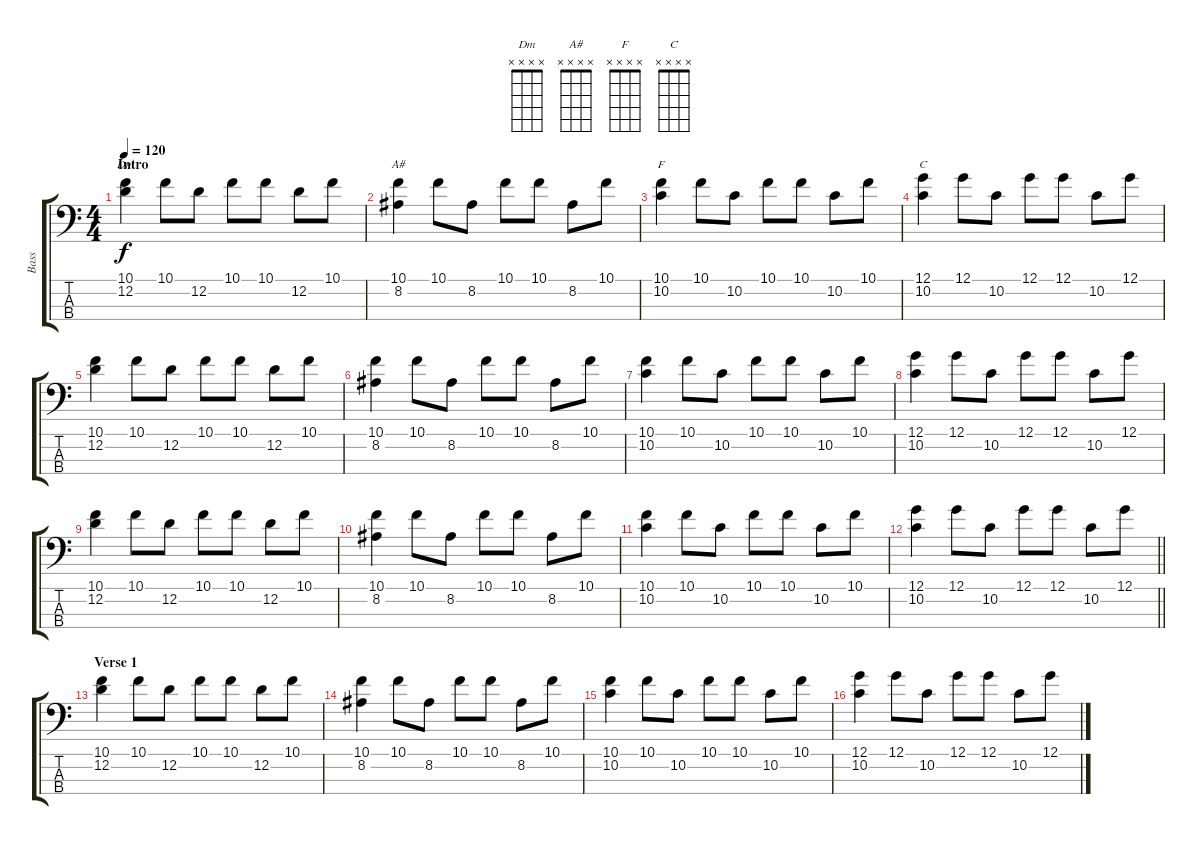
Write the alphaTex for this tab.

\track ("Bass" "Bass") {instrument electricbasspick}
\staff {score tabs}
\tuning (G2 D2 A1 E1) {hide}
\chord ("Dm" x x x x)
\chord ("A#" x x x x)
\chord ("F" x x x x)
\chord ("C" x x x x)
\ts (4 4)
\section ("" "Intro")
\tempo 120
\clef f4
\ks c
(10.1 12.2).4{ch "Dm" dy f instrument electricbasspick} 10.1.8 12.2.8 10.1.8 10.1.8 12.2.8 10.1.8 |
(10.1 8.2).4{ch "A#"} 10.1.8 8.2.8 10.1.8 10.1.8 8.2.8 10.1.8 |
(10.1 10.2).4{ch "F"} 10.1.8 10.2.8 10.1.8 10.1.8 10.2.8 10.1.8 |
(12.1 10.2).4{ch "C"} 12.1.8 10.2.8 12.1.8 12.1.8 10.2.8 12.1.8 |
(10.1 12.2).4 10.1.8 12.2.8 10.1.8 10.1.8 12.2.8 10.1.8 |
(10.1 8.2).4 10.1.8 8.2.8 10.1.8 10.1.8 8.2.8 10.1.8 |
(10.1 10.2).4 10.1.8 10.2.8 10.1.8 10.1.8 10.2.8 10.1.8 |
(12.1 10.2).4 12.1.8 10.2.8 12.1.8 12.1.8 10.2.8 12.1.8 |
(10.1 12.2).4 10.1.8 12.2.8 10.1.8 10.1.8 12.2.8 10.1.8 |
(10.1 8.2).4 10.1.8 8.2.8 10.1.8 10.1.8 8.2.8 10.1.8 |
(10.1 10.2).4 10.1.8 10.2.8 10.1.8 10.1.8 10.2.8 10.1.8 |
\barLineRight lightlight
(12.1 10.2).4 12.1.8 10.2.8 12.1.8 12.1.8 10.2.8 12.1.8 |
\section ("" "Verse 1")
(10.1 12.2).4 10.1.8 12.2.8 10.1.8 10.1.8 12.2.8 10.1.8 |
(10.1 8.2).4 10.1.8 8.2.8 10.1.8 10.1.8 8.2.8 10.1.8 |
(10.1 10.2).4 10.1.8 10.2.8 10.1.8 10.1.8 10.2.8 10.1.8 |
(12.1 10.2).4 12.1.8 10.2.8 12.1.8 12.1.8 10.2.8 12.1.8
